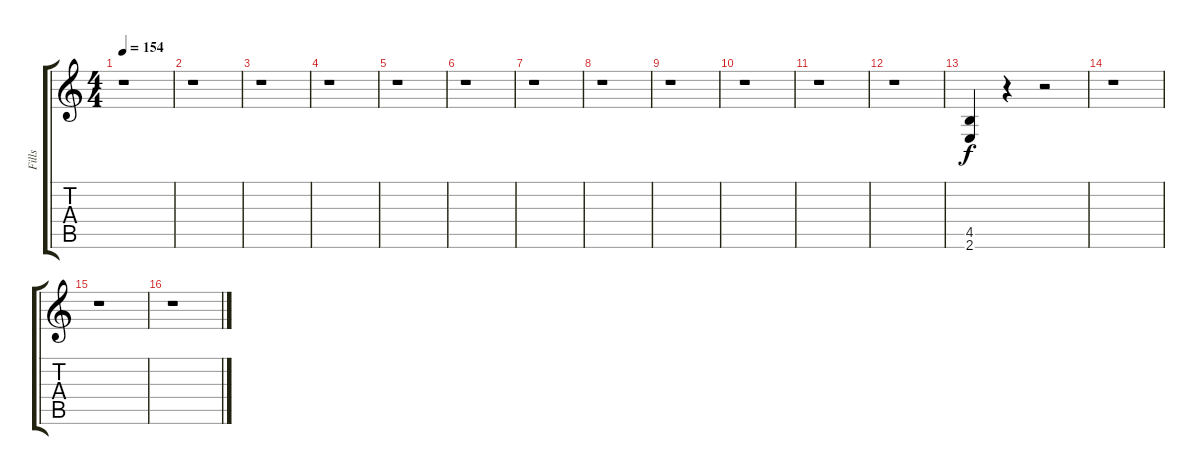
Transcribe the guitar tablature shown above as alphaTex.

\track ("Fills" "Fills") {instrument distortionguitar}
\staff {score tabs}
\tuning (D4 A3 F3 C3 G2 D2) {hide}
\ts (4 4)
\tempo 154
\clef g2
\ks c
r.1{dy f} |
r.1 |
r.1 |
r.1 |
r.1 |
r.1 |
r.1 |
r.1 |
r.1 |
r.1 |
r.1 |
r.1 |
(4.5 2.6).4 r.4 r.2 |
r.1 |
r.1 |
r.1
